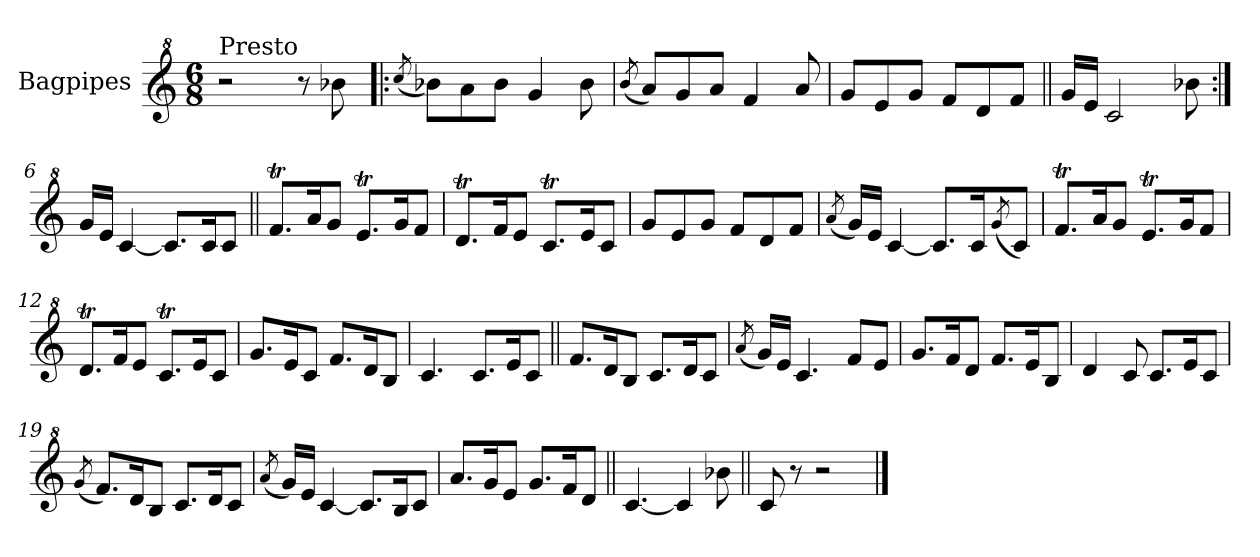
**kern
*part1
*staff1
*I"Bagpipes
*I'Bag
*clefG^2
*k[]
*C:
*M6/8
=1
!LO:TX:a:t=Presto
2r
8r
8bb-X\
=2!|:
(8qccc/
8bb-X\L)
8aa\
8bb-\J
4gg/
8bb-\
=3
(8qbb/
8aa/L)
8gg/
8aa/J
4ff/
8aa/
=4
8gg/L
8ee/
8gg/J
8ff/L
8dd/
8ff/J
=5||
16gg/LL
16ee/JJ
2cc/
8bb-X\
=6:|!
16gg/LL
16ee/JJ
[4cc/
8.cc/L]
16cc/K
8cc/J
!!LO:LB:g=z
=7||
8.ffT/L
16aa/K
8gg/J
8.eet/L
16gg/K
8ff/J
=8
8.ddT/L
16ff/K
8ee/J
8.ccT/L
16ee/K
8cc/J
=9
8gg/L
8ee/
8gg/J
8ff/L
8dd/
8ff/J
=10
(8qaa/
16gg/LL)
16ee/JJ
[4cc/
8.cc/L]
16cc/K
(8qgg/
8cc/J)
=11
8.ffT/L
16aa/K
8gg/J
8.eet/L
16gg/K
8ff/J
=12
8.ddT/L
16ff/K
8ee/J
8.ccT/L
16ee/K
8cc/J
!!LO:LB:g=z
=13
8.gg/L
16ee/K
8cc/J
8.ff/L
16dd/K
8b/J
=14
4.cc/
8.cc/L
16ee/K
8cc/J
=15||
8.ff/L
16dd/K
8b/J
8.cc/L
16dd/K
8cc/J
=16
(8qaa/
16gg/LL)
16ee/JJ
4.cc/
8ff/L
8ee/J
=17
8.gg/L
16ff/K
8dd/J
8.ff/L
16ee/K
8b/J
=18
4dd/
8cc/
8.cc/L
16ee/K
8cc/J
!!LO:LB:g=z
=19
(8qgg/
8.ff/L)
16dd/K
8b/J
8.cc/L
16dd/K
8cc/J
=20
(8qaa/
16gg/LL)
16ee/JJ
[4cc/
8.cc/L]
16b/K
8cc/J
=21
8.aa/L
16gg/K
8ee/J
8.gg/L
16ff/K
8dd/J
=22||
[4.cc/
4cc/]
8bb-X\
=23||
8cc/
8r
2r
==
*-
